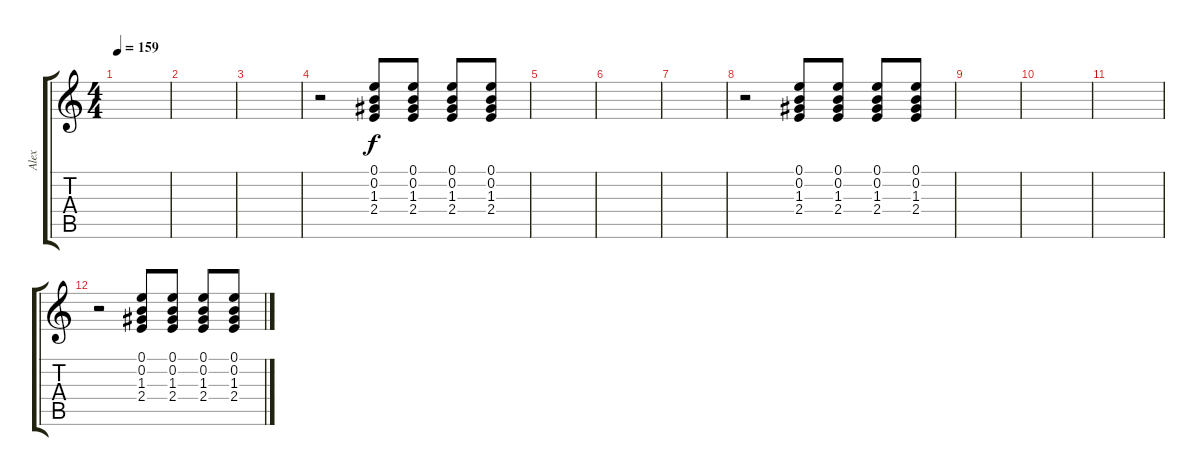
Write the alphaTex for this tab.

\track ("Alex" "Alex") {instrument electricguitarjazz}
\staff {score tabs}
\tuning (E4 B3 G3 D3 A2 E2) {hide}
\ts (4 4)
\tempo 159
\clef g2
\ks c
|
|
|
r.2 (0.1 0.2 1.3 2.4).8 (0.1 0.2 1.3 2.4).8 (0.1 0.2 1.3 2.4).8 (0.1 0.2 1.3 2.4).8 |
|
|
|
r.2 (0.1 0.2 1.3 2.4).8 (0.1 0.2 1.3 2.4).8 (0.1 0.2 1.3 2.4).8 (0.1 0.2 1.3 2.4).8 |
|
|
|
r.2 (0.1 0.2 1.3 2.4).8 (0.1 0.2 1.3 2.4).8 (0.1 0.2 1.3 2.4).8 (0.1 0.2 1.3 2.4).8
